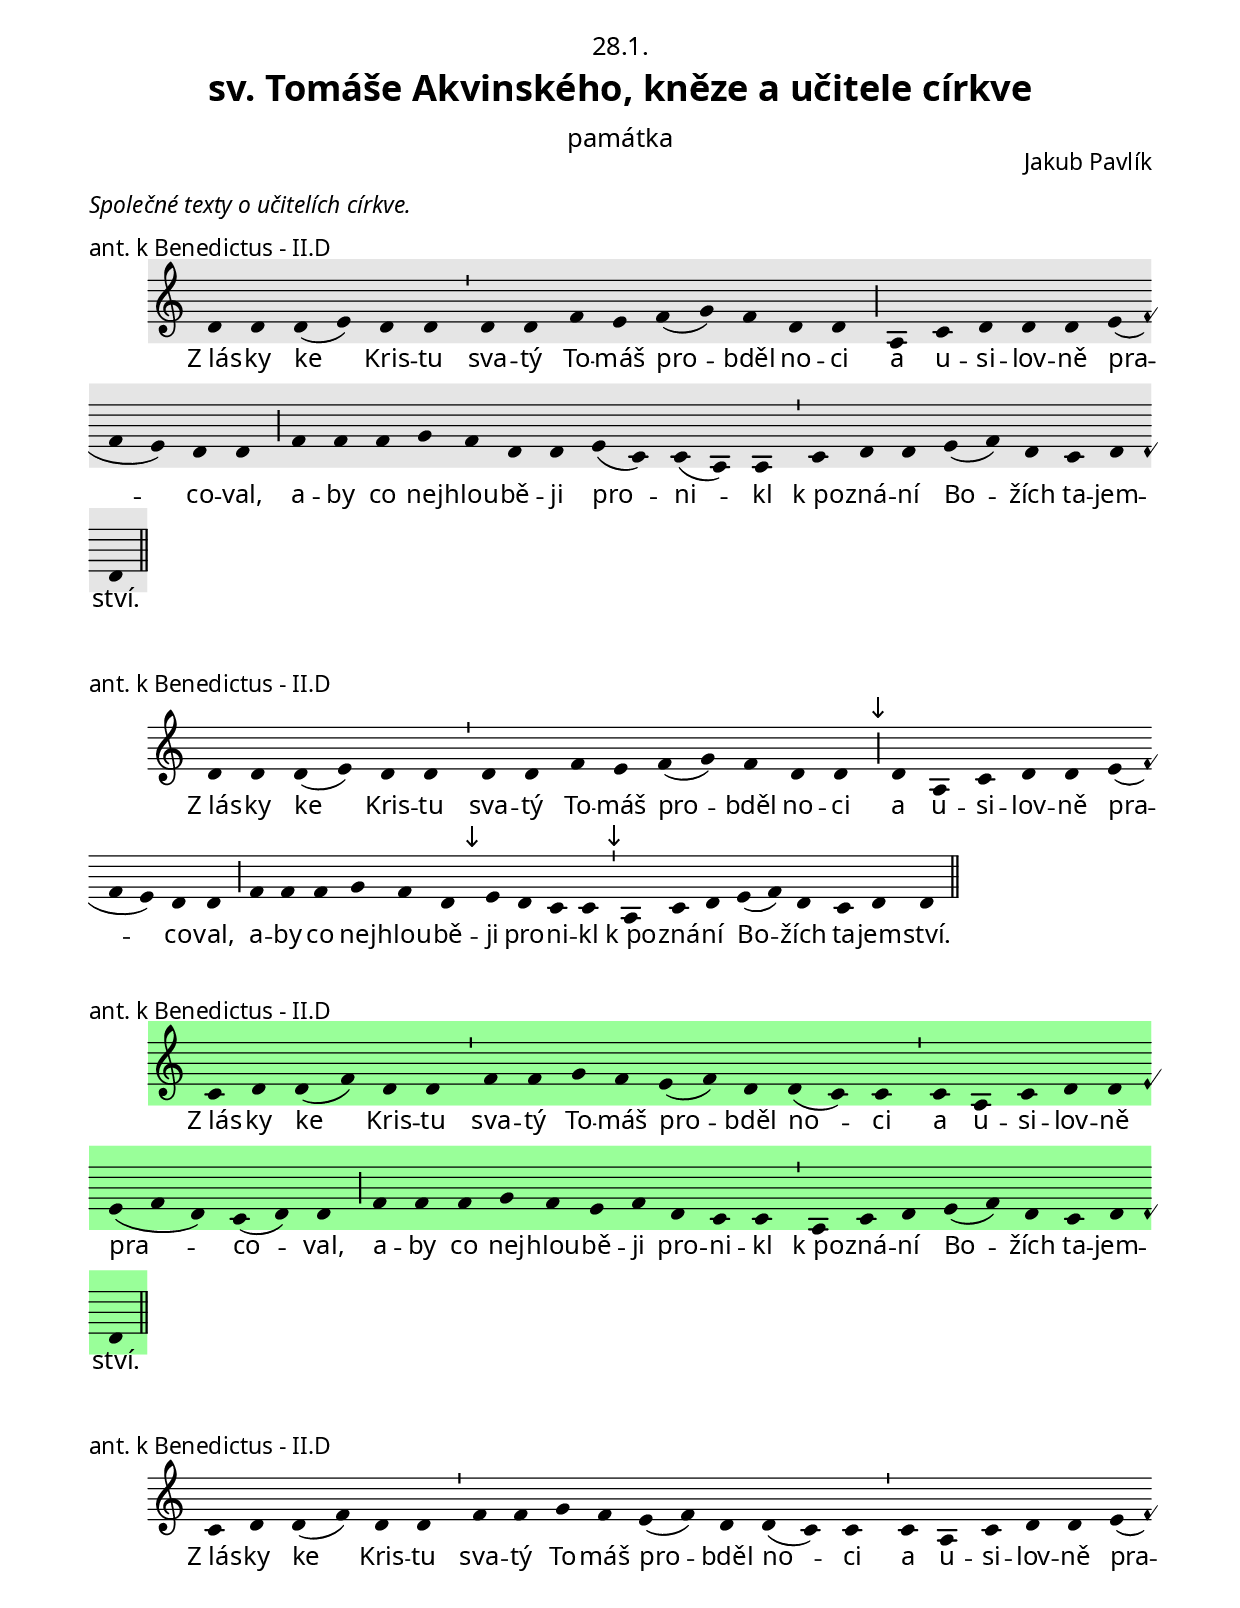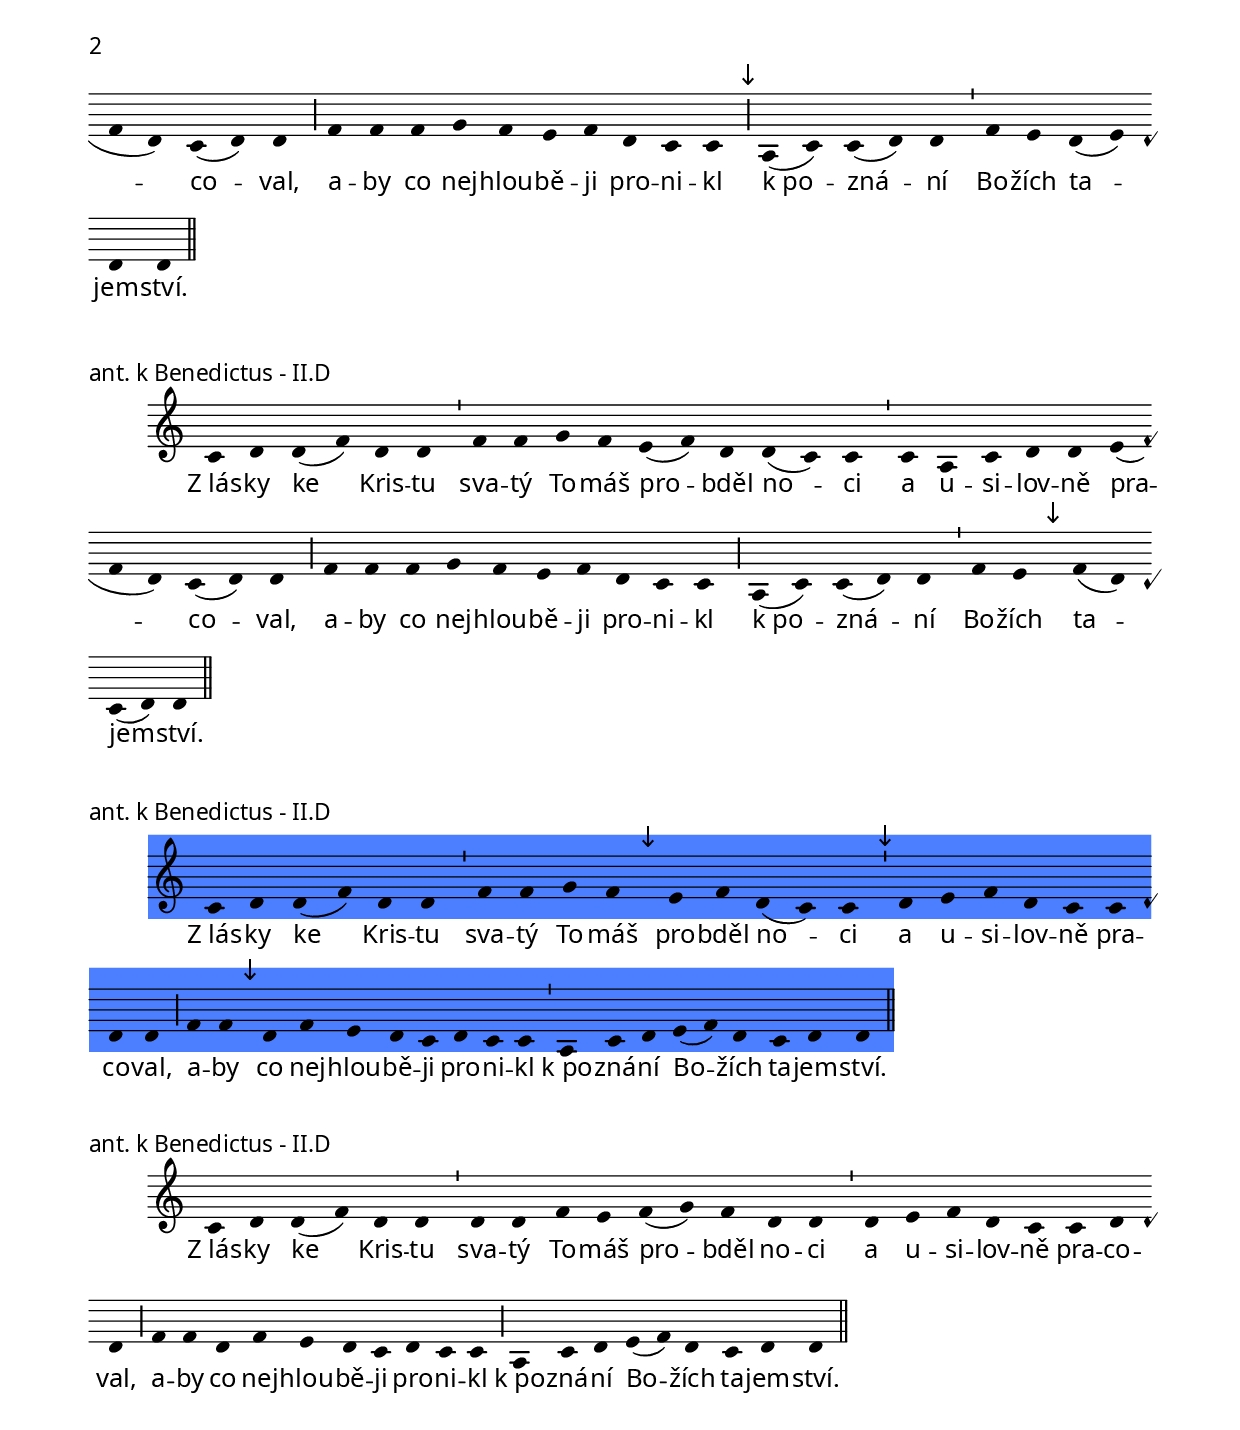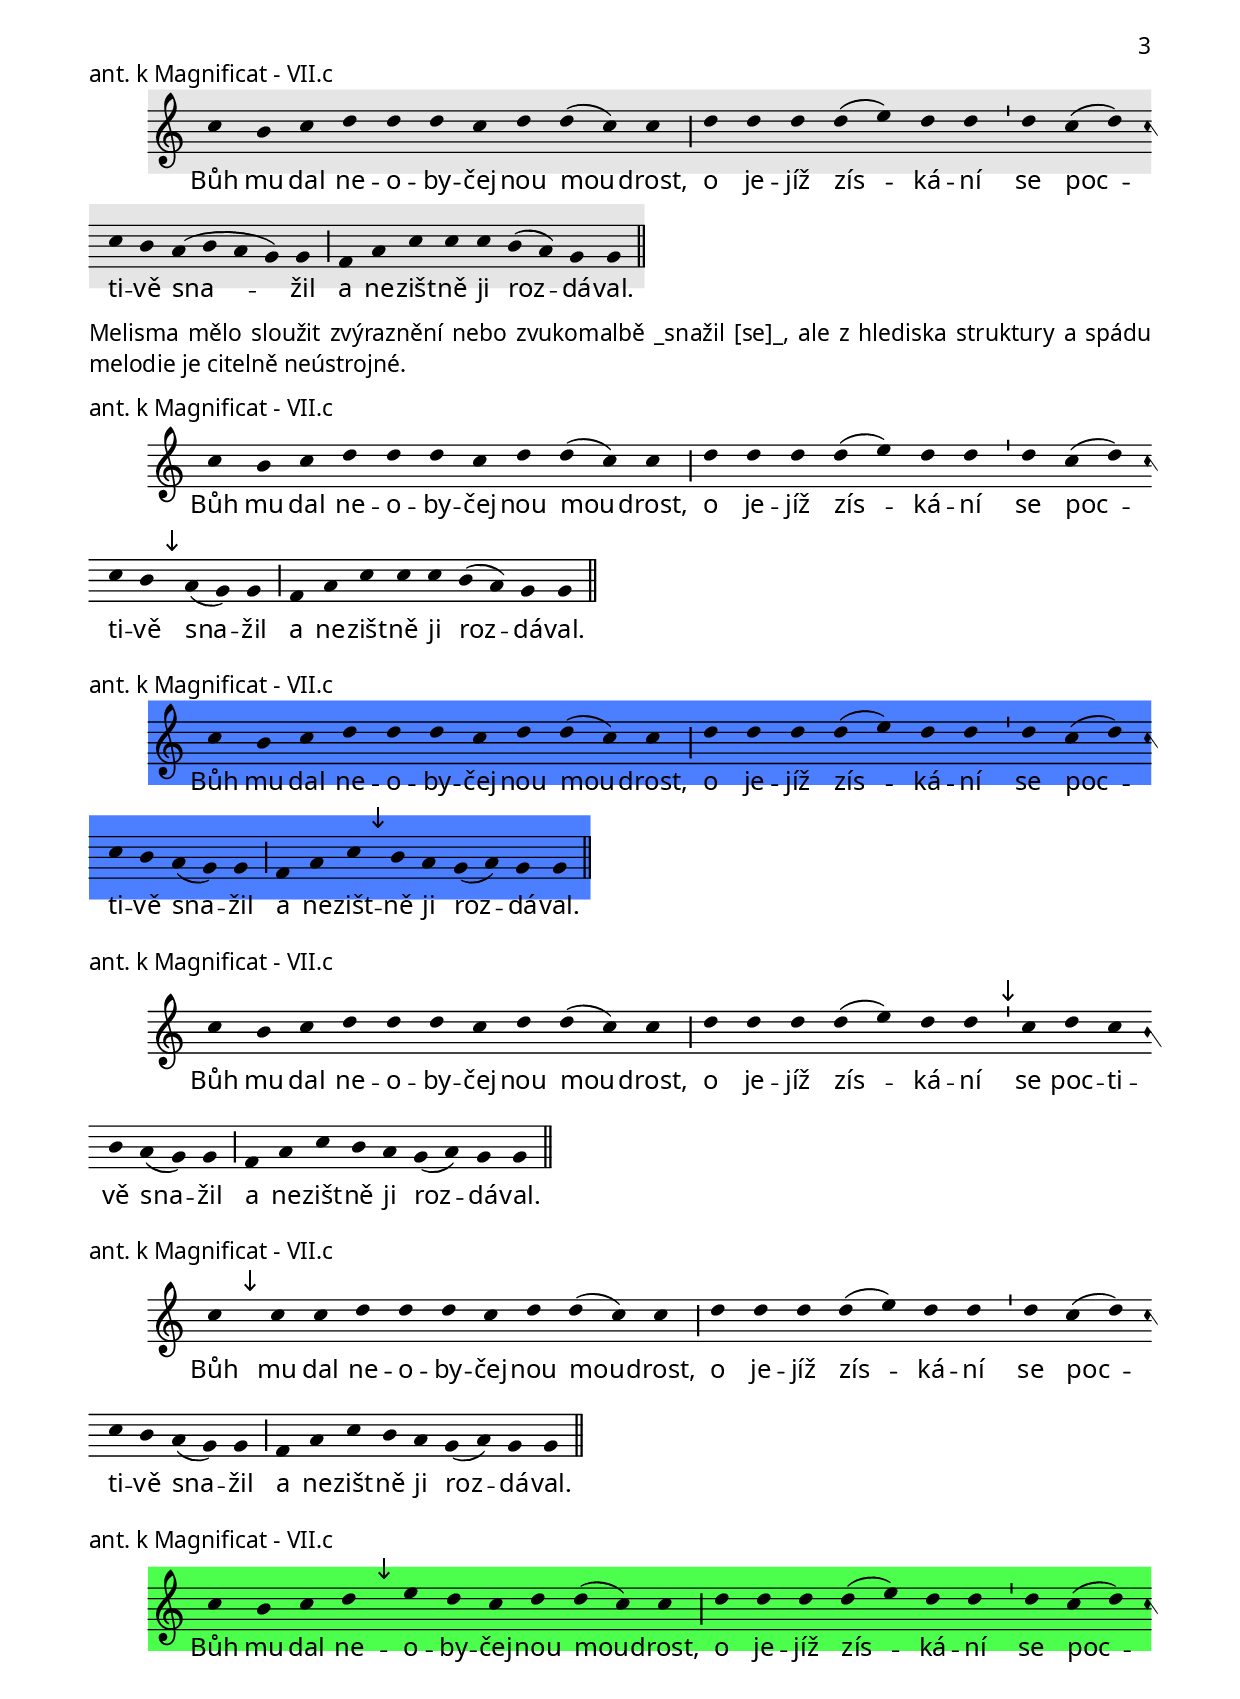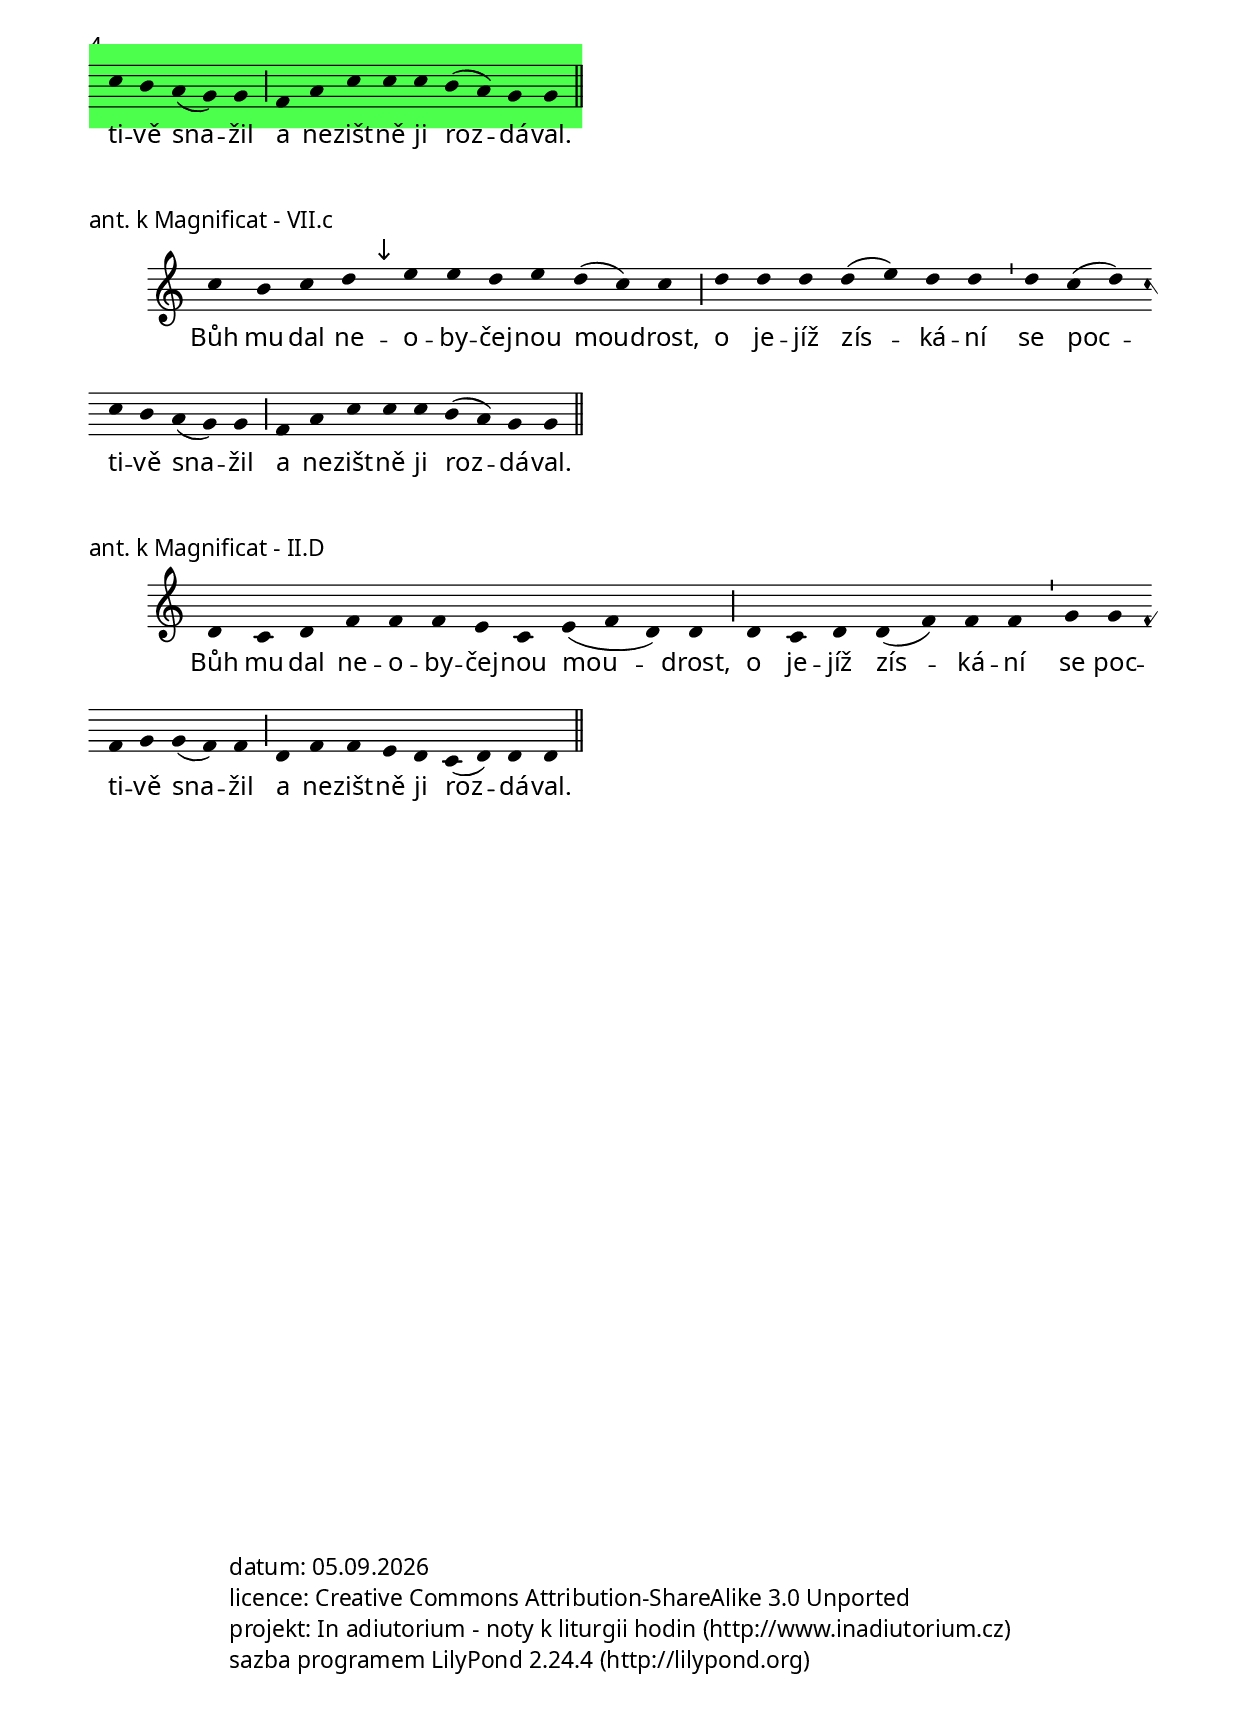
\version "2.17.24"

\include "../spolecne.ly"

\header {
  title = \markup\titleSvatek
            "sv. Tomáše Akvinského, kněze a učitele církve"
            památka
            28.1.
  composer = "Jakub Pavlík"
}

\markup\communia #'(#:ucitel)

\score {
  \relative c' {
    \zvyraznovacSedy
    \choralniRezim
    d4 d d( e) d d \barMin
    d d f e f( g) f d d \barMaior
    a c d d d e( f e) d d \barMaior
    f f f g f d d e( c) c( a) a \barMin
    c d d e( f) d c d d \barFinalis
  }
  \addlyrics {
    Z_lás -- ky ke Kris -- tu
    sva -- tý To -- máš pro -- bděl no -- ci
    a u -- si -- lov -- ně pra -- co -- val,
    a -- by co nej -- hlou -- bě -- ji pro -- ni -- kl
    k_po -- zná -- ní Bo -- žích ta -- jem -- ství.
  }
  \header {
    quid = "ant. k Benedictus"
    modus = "II"
    differentia = "D"
    psalmus = ""
    id = "aben"
    piece = \markup {\sestavTitulekBezZalmu}
  }
}

\score {
  \relative c' {
    \choralniRezim
    d4 d d( e) d d \barMin
    d d f e f( g) f d d \barMaior
    \mark\sipka d a c d d e( f e) d d \barMaior
    f f f g f d \mark\sipka e d c c \barMin
    \mark\sipka a c d e( f) d c d d \barFinalis
  }
  \addlyrics {
    Z_lás -- ky ke Kris -- tu
    sva -- tý To -- máš pro -- bděl no -- ci
    a u -- si -- lov -- ně pra -- co -- val,
    a -- by co nej -- hlou -- bě -- ji pro -- ni -- kl
    k_po -- zná -- ní Bo -- žích ta -- jem -- ství.
  }
  \header {
    quid = "ant. k Benedictus"
    modus = "II"
    differentia = "D"
    psalmus = ""
    id = "aben"
    piece = \markup {\sestavTitulekBezZalmu}
  }
}

\score {
  \relative c' {
    \zvyraznovacZelenyII
    \choralniRezim
    c4 d d( f) d d \barMin
    f f g f e( f) d d( c) c \barMin
    c a c d d e( f d) c( d) d \barMaior
    f f f g f e f d c c \barMin
    a c d e( f) d c d d \barFinalis
  }
  \addlyrics {
    Z_lás -- ky ke Kris -- tu
    sva -- tý To -- máš pro -- bděl no -- ci
    a u -- si -- lov -- ně pra -- co -- val,
    a -- by co nej -- hlou -- bě -- ji pro -- ni -- kl
    k_po -- zná -- ní Bo -- žích ta -- jem -- ství.
  }
  \header {
    quid = "ant. k Benedictus"
    modus = "II"
    differentia = "D"
    psalmus = ""
    id = "aben"
    piece = \markup {\sestavTitulekBezZalmu}
  }
}

\score {
  \relative c' {
    \choralniRezim
    c4 d d( f) d d \barMin
    f f g f e( f) d d( c) c \barMin
    c a c d d e( f d) c( d) d \barMaior
    f f f g f e f d c c \mark\sipka \barMaior
    a( c) c( d) d \barMin f e d( e) d d \barFinalis
  }
  \addlyrics {
    Z_lás -- ky ke Kris -- tu
    sva -- tý To -- máš pro -- bděl no -- ci
    a u -- si -- lov -- ně pra -- co -- val,
    a -- by co nej -- hlou -- bě -- ji pro -- ni -- kl
    k_po -- zná -- ní Bo -- žích ta -- jem -- ství.
  }
  \header {
    quid = "ant. k Benedictus"
    modus = "II"
    differentia = "D"
    psalmus = ""
    id = "aben"
    piece = \markup {\sestavTitulekBezZalmu}
  }
}

\score {
  \relative c' {
    \choralniRezim
    c4 d d( f) d d \barMin
    f f g f e( f) d d( c) c \barMin
    c a c d d e( f d) c( d) d \barMaior
    f f f g f e f d c c \barMaior
    a( c) c( d) d \barMin f e \mark\sipka f( d) c( d) d \barFinalis
  }
  \addlyrics {
    Z_lás -- ky ke Kris -- tu
    sva -- tý To -- máš pro -- bděl no -- ci
    a u -- si -- lov -- ně pra -- co -- val,
    a -- by co nej -- hlou -- bě -- ji pro -- ni -- kl
    k_po -- zná -- ní Bo -- žích ta -- jem -- ství.
  }
  \header {
    quid = "ant. k Benedictus"
    modus = "II"
    differentia = "D"
    psalmus = ""
    id = "aben"
    piece = \markup {\sestavTitulekBezZalmu}
  }
}

\score {
  \relative c' {
    \zvyraznovacModry
    \choralniRezim
    c4 d d( f) d d \barMin
    f f g f \mark\sipka e f d( c) c \barMin
    \mark\sipka d e f d c c d d \barMaior
    f f \mark\sipka d f e d c d c c \barMin
    a c d e( f) d c d d \barFinalis
  }
  \addlyrics {
    Z_lás -- ky ke Kris -- tu
    sva -- tý To -- máš pro -- bděl no -- ci
    a u -- si -- lov -- ně pra -- co -- val,
    a -- by co nej -- hlou -- bě -- ji pro -- ni -- kl
    k_po -- zná -- ní Bo -- žích ta -- jem -- ství.
  }
  \header {
    quid = "ant. k Benedictus"
    modus = "II"
    differentia = "D"
    psalmus = ""
    id = "aben"
    piece = \markup {\sestavTitulekBezZalmu}
  }
}

\score {
  \relative c' {
    \choralniRezim
    c4 d d( f) d d \barMin
    d d f e f( g) f d d \barMin
    d e f d c c d d \barMaior
    f f d f e d c d c c \barMaior
    a c d e( f) d c d d \barFinalis
  }
  \addlyrics {
    Z_lás -- ky ke Kris -- tu
    sva -- tý To -- máš pro -- bděl no -- ci
    a u -- si -- lov -- ně pra -- co -- val,
    a -- by co nej -- hlou -- bě -- ji pro -- ni -- kl
    k_po -- zná -- ní Bo -- žích ta -- jem -- ství.
  }
  \header {
    quid = "ant. k Benedictus"
    modus = "II"
    differentia = "D"
    psalmus = ""
    id = "aben"
    piece = \markup {\sestavTitulekBezZalmu}
  }
}

\pageBreak

\score {
  \relative c'' {
    \zvyraznovacSedy
    \choralniRezim
    c4 b c d d d c d d( c) c \barMaior
    d d d d( e) d d \barMin d c( d) c b a( b a g) g \barMaior
    f a c c c b( a) g g \barFinalis
  }
  \addlyrics {
    Bůh mu dal ne -- o -- by -- čej -- nou mou -- drost,
    o je -- jíž zís -- ká -- ní se poc -- ti -- vě sna -- žil
    a ne -- zišt -- ně ji roz -- dá -- val.
  }
  \header {
    quid = "ant. k Magnificat"
    modus = "VII"
    differentia = "c"
    psalmus = ""
    id = "amag"
    piece = \markup {\sestavTitulekBezZalmu}
  }
}

\markup\justify{
  Melisma mělo sloužit zvýraznění nebo zvukomalbě _snažil [se]_,
  ale z hlediska struktury a spádu melodie je citelně neústrojné.
}

\score {
  \relative c'' {
    \choralniRezim
    c4 b c d d d c d d( c) c \barMaior
    d d d d( e) d d \barMin d c( d) c b \mark\sipka a( g) g \barMaior
    f a c c c b( a) g g \barFinalis
  }
  \addlyrics {
    Bůh mu dal ne -- o -- by -- čej -- nou mou -- drost,
    o je -- jíž zís -- ká -- ní se poc -- ti -- vě sna -- žil
    a ne -- zišt -- ně ji roz -- dá -- val.
  }
  \header {
    quid = "ant. k Magnificat"
    modus = "VII"
    differentia = "c"
    psalmus = ""
    id = "amag"
    piece = \markup {\sestavTitulekBezZalmu}
  }
}

\score {
  \relative c'' {
    \zvyraznovacModry
    \choralniRezim
    c4 b c d d d c d d( c) c \barMaior
    d d d d( e) d d \barMin d c( d) c b a( g) g \barMaior
    f a c \mark\sipka b a g( a) g g \barFinalis
  }
  \addlyrics {
    Bůh mu dal ne -- o -- by -- čej -- nou mou -- drost,
    o je -- jíž zís -- ká -- ní se poc -- ti -- vě sna -- žil
    a ne -- zišt -- ně ji roz -- dá -- val.
  }
  \header {
    quid = "ant. k Magnificat"
    modus = "VII"
    differentia = "c"
    psalmus = ""
    id = "amag"
    piece = \markup {\sestavTitulekBezZalmu}
  }
}

\score {
  \relative c'' {
    \choralniRezim
    c4 b c d d d c d d( c) c \barMaior
    d d d d( e) d d \barMin \mark\sipka c d c b a( g) g \barMaior
    f a c b a g( a) g g \barFinalis
  }
  \addlyrics {
    Bůh mu dal ne -- o -- by -- čej -- nou mou -- drost,
    o je -- jíž zís -- ká -- ní se poc -- ti -- vě sna -- žil
    a ne -- zišt -- ně ji roz -- dá -- val.
  }
  \header {
    quid = "ant. k Magnificat"
    modus = "VII"
    differentia = "c"
    psalmus = ""
    id = "amag"
    piece = \markup {\sestavTitulekBezZalmu}
  }
}

\score {
  \relative c'' {
    \choralniRezim
    c4 \mark\sipka c c d d d c d d( c) c \barMaior
    d d d d( e) d d \barMin d c( d) c b a( g) g \barMaior
    f a c b a g( a) g g \barFinalis
  }
  \addlyrics {
    Bůh mu dal ne -- o -- by -- čej -- nou mou -- drost,
    o je -- jíž zís -- ká -- ní se poc -- ti -- vě sna -- žil
    a ne -- zišt -- ně ji roz -- dá -- val.
  }
  \header {
    quid = "ant. k Magnificat"
    modus = "VII"
    differentia = "c"
    psalmus = ""
    id = "amag"
    piece = \markup {\sestavTitulekBezZalmu}
  }
}

\score {
  \relative c'' {
    \zvyraznovacZeleny
    \choralniRezim
    c4 b c d \mark\sipka e d c d d( c) c \barMaior
    d d d d( e) d d \barMin d c( d) c b a( g) g \barMaior
    f a c c c b( a) g g \barFinalis
  }
  \addlyrics {
    Bůh mu dal ne -- o -- by -- čej -- nou mou -- drost,
    o je -- jíž zís -- ká -- ní se poc -- ti -- vě sna -- žil
    a ne -- zišt -- ně ji roz -- dá -- val.
  }
  \header {
    quid = "ant. k Magnificat"
    modus = "VII"
    differentia = "c"
    psalmus = ""
    id = "amag"
    piece = \markup {\sestavTitulekBezZalmu}
  }
}

\score {
  \relative c'' {
    \choralniRezim
    c4 b c d \mark\sipka e e d e d( c) c \barMaior
    d d d d( e) d d \barMin d c( d) c b a( g) g \barMaior
    f a c c c b( a) g g \barFinalis
  }
  \addlyrics {
    Bůh mu dal ne -- o -- by -- čej -- nou mou -- drost,
    o je -- jíž zís -- ká -- ní se poc -- ti -- vě sna -- žil
    a ne -- zišt -- ně ji roz -- dá -- val.
  }
  \header {
    quid = "ant. k Magnificat"
    modus = "VII"
    differentia = "c"
    psalmus = ""
    id = "amag"
    piece = \markup {\sestavTitulekBezZalmu}
  }
}

\score {
  \relative c' {
    \choralniRezim
    d4 c d f f f e c e( f d) d \barMaior
    d c d d( f) f f \barMin g g f g g( f) f \barMaior
    d f f e d c( d) d d \barFinalis
  }
  \addlyrics {
    Bůh mu dal ne -- o -- by -- čej -- nou mou -- drost,
    o je -- jíž zís -- ká -- ní se poc -- ti -- vě sna -- žil
    a ne -- zišt -- ně ji roz -- dá -- val.
  }
  \header {
    quid = "ant. k Magnificat"
    modus = "II"
    differentia = "D"
    psalmus = ""
    id = "amag"
    piece = \markup {\sestavTitulekBezZalmu}
  }
}